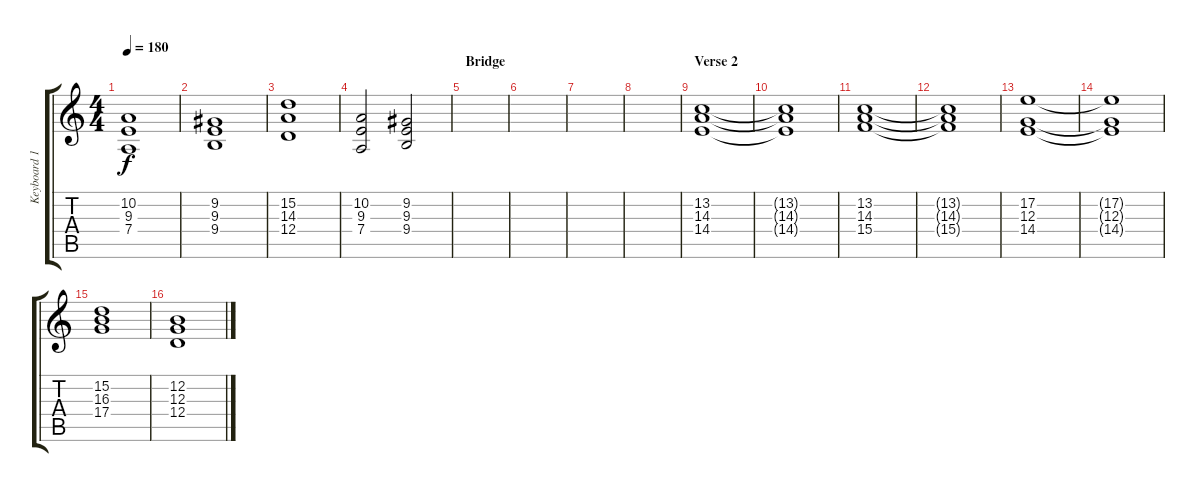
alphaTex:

\track ("Keyboard 1" "Keyboard 1") {instrument stringensemble1}
\staff {score tabs}
\tuning (E4 B3 G3 D3 A2 E2) {hide}
\ts (4 4)
\tempo 180
\clef g2
\ks c
(10.2 9.3 7.4).1{dy f} |
(9.2 9.3 9.4).1 |
(15.2 14.3 12.4).1 |
(10.2 9.3 7.4).2 (9.2 9.3 9.4).2 |
\section ("" "Bridge")
|
|
|
|
\section ("" "Verse 2")
(13.2 14.3 14.4).1 |
(13.2{t} 14.3{t} 14.4{t}).1 |
(13.2 14.3 15.4).1 |
(13.2{t} 14.3{t} 15.4{t}).1 |
(17.2 12.3 14.4).1 |
(17.2{t} 12.3{t} 14.4{t}).1 |
(15.2 16.3 17.4).1 |
(12.2 12.3 12.4).1
